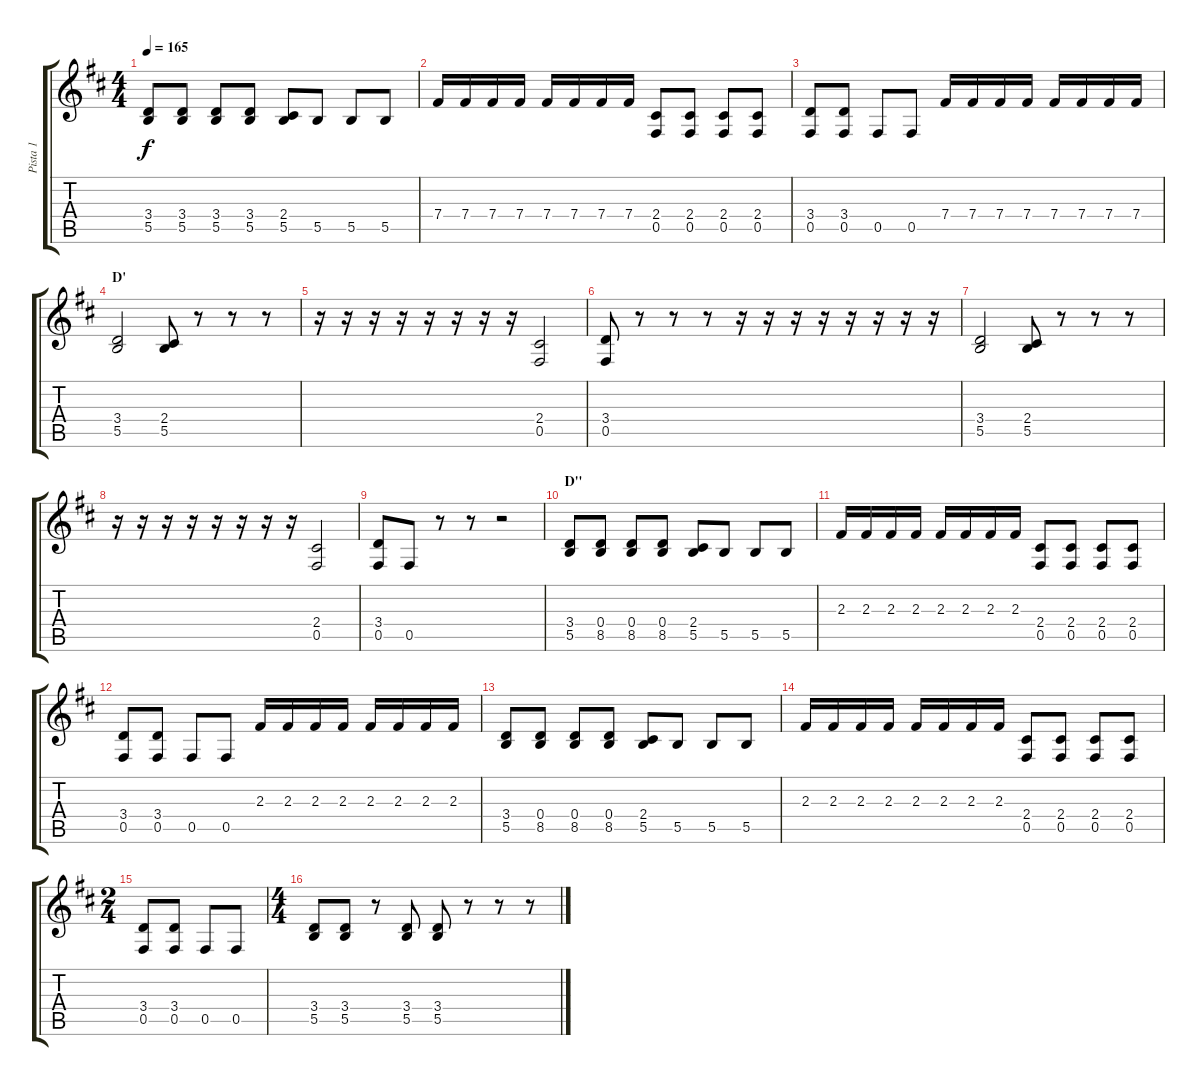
\track ("Pista 1" "Pista 1") {instrument distortionguitar}
\staff {score tabs}
\tuning (Db4 Ab3 E3 B2 Gb2 Db2) {hide}
\ts (4 4)
\tempo 165
\clef g2
\ks d
(3.4 5.5).8{dy f} (3.4 5.5).8 (3.4 5.5).8 (3.4 5.5).8 (2.4 5.5).8 5.5.8 5.5.8 5.5.8 |
7.4.16 7.4.16 7.4.16 7.4.16 7.4.16 7.4.16 7.4.16 7.4.16 (2.4 0.5).8 (2.4 0.5).8 (2.4 0.5).8 (2.4 0.5).8 |
(3.4 0.5).8 (3.4 0.5).8 0.5.8 0.5.8 7.4.16 7.4.16 7.4.16 7.4.16 7.4.16 7.4.16 7.4.16 7.4.16 |
\section ("" "D'")
(3.4 5.5).2 (2.4 5.5).8 r.8 r.8 r.8 |
r.16 r.16 r.16 r.16 r.16 r.16 r.16 r.16 (2.4 0.5).2 |
(3.4 0.5).8 r.8 r.8 r.8 r.16 r.16 r.16 r.16 r.16 r.16 r.16 r.16 |
(3.4 5.5).2 (2.4 5.5).8 r.8 r.8 r.8 |
r.16 r.16 r.16 r.16 r.16 r.16 r.16 r.16 (2.4 0.5).2 |
(3.4 0.5).8 0.5.8 r.8 r.8 r.2 |
\section ("" "D''")
(3.4 5.5).8 (0.4 8.5).8 (0.4 8.5).8 (0.4 8.5).8 (2.4 5.5).8 5.5.8 5.5.8 5.5.8 |
2.3.16 2.3.16 2.3.16 2.3.16 2.3.16 2.3.16 2.3.16 2.3.16 (2.4 0.5).8 (2.4 0.5).8 (2.4 0.5).8 (2.4 0.5).8 |
(3.4 0.5).8 (3.4 0.5).8 0.5.8 0.5.8 2.3.16 2.3.16 2.3.16 2.3.16 2.3.16 2.3.16 2.3.16 2.3.16 |
(3.4 5.5).8 (0.4 8.5).8 (0.4 8.5).8 (0.4 8.5).8 (2.4 5.5).8 5.5.8 5.5.8 5.5.8 |
2.3.16 2.3.16 2.3.16 2.3.16 2.3.16 2.3.16 2.3.16 2.3.16 (2.4 0.5).8 (2.4 0.5).8 (2.4 0.5).8 (2.4 0.5).8 |
\ts (2 4)
(3.4 0.5).8 (3.4 0.5).8 0.5.8 0.5.8 |
\ts (4 4)
(3.4 5.5).8 (3.4 5.5).8 r.8 (3.4 5.5).8 (3.4 5.5).8 r.8 r.8 r.8
